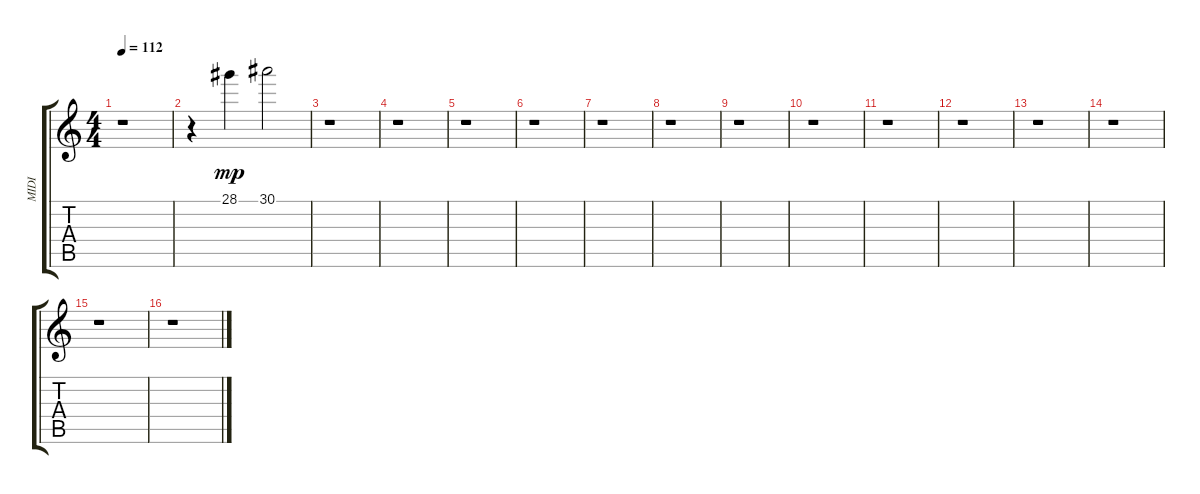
\track ("MIDI" "MIDI") {instrument pad1newage}
\staff {score tabs}
\tuning (E4 B3 G3 D3 A2 E2) {hide}
\ts (4 4)
\tempo 112
\clef g2
\ks c
r.1{dy pp} |
r.4 28.1.4{dy mp} 30.1.2 |
r.1 |
r.1 |
r.1 |
r.1 |
r.1 |
r.1 |
r.1 |
r.1 |
r.1 |
r.1 |
r.1 |
r.1 |
r.1 |
r.1
